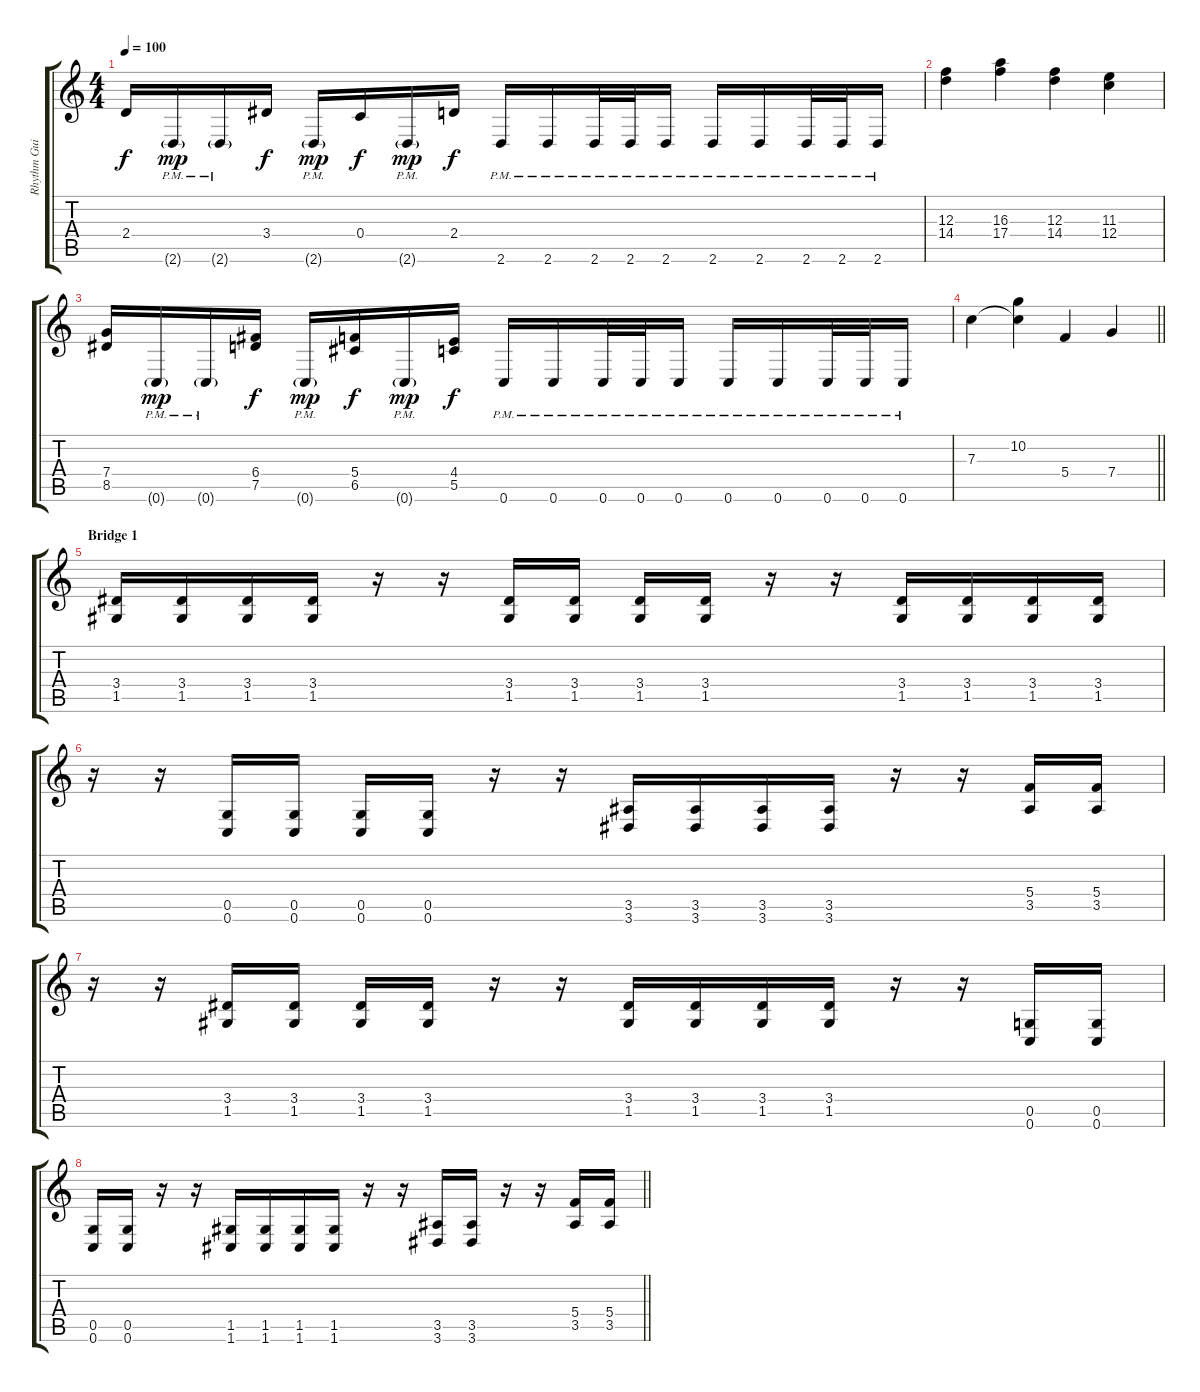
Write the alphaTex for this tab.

\track ("Rhythm Guitar R/Roope" "Rhythm Gui") {instrument distortionguitar}
\staff {score tabs}
\tuning (D4 A3 F3 C3 G2 C2) {hide}
\ts (4 4)
\tempo 100
\clef g2
\ks c
2.4.16{dy f} 2.6{g pm}.16{dy mp} 2.6{g pm}.16 3.4.16{dy f} 2.6{g pm}.16{dy mp} 0.4.16{dy f} 2.6{g pm}.16{dy mp} 2.4.16{dy f} 2.6{pm}.16 2.6{pm}.16 2.6{pm}.32 2.6{pm}.32 2.6{pm}.16 2.6{pm}.16 2.6{pm}.16 2.6{pm}.32 2.6{pm}.32 2.6{pm}.16 |
(12.3 14.4).4 (16.3 17.4).4 (12.3 14.4).4 (11.3 12.4).4 |
(7.4 8.5).16 0.6{g pm}.16{dy mp} 0.6{g pm}.16 (6.4 7.5).16{dy f} 0.6{g pm}.16{dy mp} (5.4 6.5).16{dy f} 0.6{g pm}.16{dy mp} (4.4 5.5).16{dy f} 0.6{pm}.16 0.6{pm}.16 0.6{pm}.32 0.6{pm}.32 0.6{pm}.16 0.6{pm}.16 0.6{pm}.16 0.6{pm}.32 0.6{pm}.32 0.6{pm}.16 |
\barLineRight lightlight
7.3.4 (10.2 7.3{t}).4 5.4.4 7.4.4 |
\section ("" "Bridge 1")
(3.4 1.5).16 (3.4 1.5).16 (3.4 1.5).16 (3.4 1.5).16 r.16 r.16 (3.4 1.5).16 (3.4 1.5).16 (3.4 1.5).16 (3.4 1.5).16 r.16 r.16 (3.4 1.5).16 (3.4 1.5).16 (3.4 1.5).16 (3.4 1.5).16 |
r.16 r.16 (0.5 0.6).16 (0.5 0.6).16 (0.5 0.6).16 (0.5 0.6).16 r.16 r.16 (3.5 3.6).16 (3.5 3.6).16 (3.5 3.6).16 (3.5 3.6).16 r.16 r.16 (5.4 3.5).16 (5.4 3.5).16 |
r.16 r.16 (3.4 1.5).16 (3.4 1.5).16 (3.4 1.5).16 (3.4 1.5).16 r.16 r.16 (3.4 1.5).16 (3.4 1.5).16 (3.4 1.5).16 (3.4 1.5).16 r.16 r.16 (0.5 0.6).16 (0.5 0.6).16 |
\barLineRight lightlight
(0.5 0.6).16 (0.5 0.6).16 r.16 r.16 (1.5 1.6).16 (1.5 1.6).16 (1.5 1.6).16 (1.5 1.6).16 r.16 r.16 (3.5 3.6).16 (3.5 3.6).16 r.16 r.16 (5.4 3.5).16 (5.4 3.5).16
